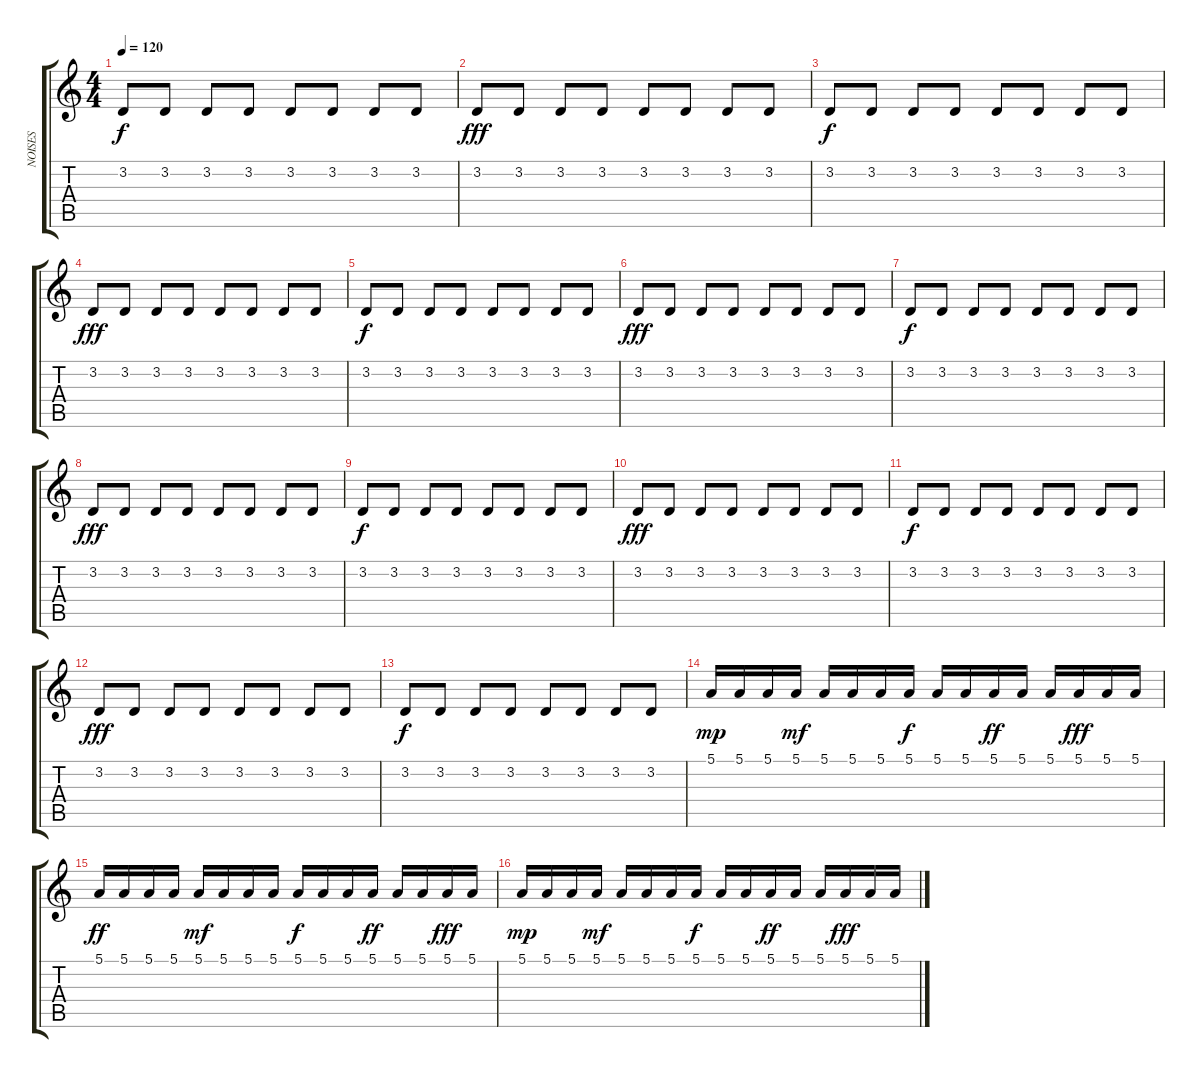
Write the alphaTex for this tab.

\track ("NOISES" "NOISES") {instrument gunshot}
\staff {score tabs}
\tuning (E4 B3 G3 D3 A2 E2) {hide}
\ts (4 4)
\tempo 120
\clef g2
\ks c
3.2.8{dy f} 3.2.8 3.2.8 3.2.8 3.2.8 3.2.8 3.2.8 3.2.8 |
3.2.8{dy fff instrument gunshot} 3.2.8 3.2.8 3.2.8 3.2.8 3.2.8 3.2.8 3.2.8 |
3.2.8{dy f} 3.2.8 3.2.8 3.2.8 3.2.8 3.2.8 3.2.8 3.2.8 |
3.2.8{dy fff} 3.2.8 3.2.8 3.2.8 3.2.8 3.2.8 3.2.8 3.2.8 |
3.2.8{dy f} 3.2.8 3.2.8 3.2.8 3.2.8 3.2.8 3.2.8 3.2.8 |
3.2.8{dy fff} 3.2.8 3.2.8 3.2.8 3.2.8 3.2.8 3.2.8 3.2.8 |
3.2.8{dy f} 3.2.8 3.2.8 3.2.8 3.2.8 3.2.8 3.2.8 3.2.8 |
3.2.8{dy fff} 3.2.8 3.2.8 3.2.8 3.2.8 3.2.8 3.2.8 3.2.8 |
3.2.8{dy f} 3.2.8 3.2.8 3.2.8 3.2.8 3.2.8 3.2.8 3.2.8 |
3.2.8{dy fff instrument gunshot} 3.2.8 3.2.8 3.2.8 3.2.8 3.2.8 3.2.8 3.2.8 |
3.2.8{dy f} 3.2.8 3.2.8 3.2.8 3.2.8 3.2.8 3.2.8 3.2.8 |
3.2.8{dy fff} 3.2.8 3.2.8 3.2.8 3.2.8 3.2.8 3.2.8 3.2.8 |
3.2.8{dy f} 3.2.8 3.2.8 3.2.8 3.2.8 3.2.8 3.2.8 3.2.8 |
5.1.16{dy mp volume 14 instrument lead5charang} 5.1.16 5.1.16 5.1.16{dy mf} 5.1.16 5.1.16 5.1.16 5.1.16{dy f} 5.1.16 5.1.16 5.1.16{dy ff} 5.1.16 5.1.16 5.1.16{dy fff} 5.1.16 5.1.16 |
5.1.16{dy ff instrument lead5charang} 5.1.16 5.1.16 5.1.16 5.1.16{dy mf} 5.1.16 5.1.16 5.1.16 5.1.16{dy f} 5.1.16 5.1.16 5.1.16{dy ff} 5.1.16 5.1.16 5.1.16{dy fff} 5.1.16 |
5.1.16{dy mp volume 14 instrument lead5charang} 5.1.16 5.1.16 5.1.16{dy mf} 5.1.16 5.1.16 5.1.16 5.1.16{dy f} 5.1.16 5.1.16 5.1.16{dy ff} 5.1.16 5.1.16 5.1.16{dy fff} 5.1.16 5.1.16
